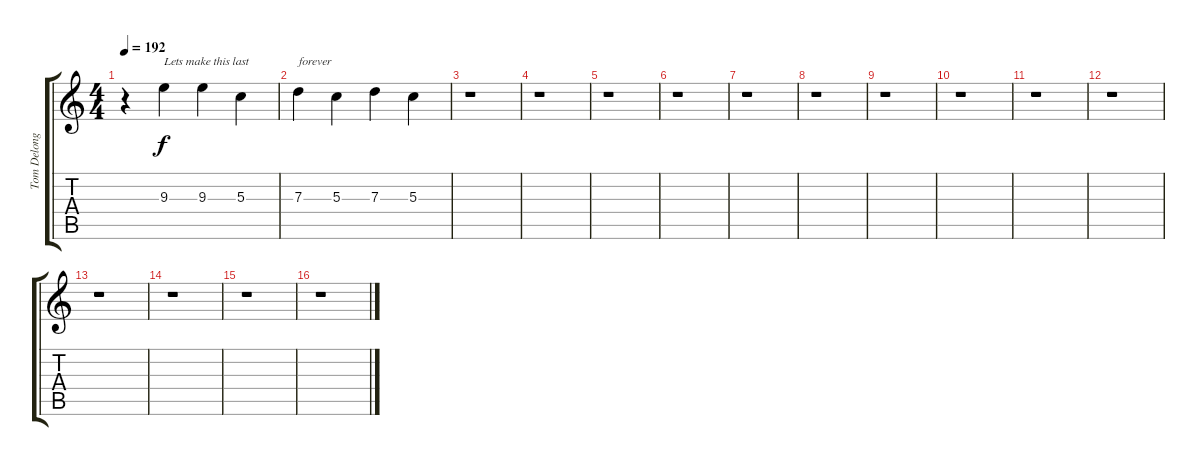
\track ("Tom Delonge (Vocals)" "Tom Delong") {instrument overdrivenguitar}
\staff {score tabs}
\tuning (E4 B3 G3 D3 A2 E2) {hide}
\ts (4 4)
\tempo 192
\clef g2
\ks c
r.4{dy f} 9.3.4{txt "Lets make this last"} 9.3.4 5.3.4 |
7.3.4{txt "forever"} 5.3.4 7.3.4 5.3.4 |
r.1 |
r.1 |
r.1 |
r.1 |
r.1 |
r.1 |
r.1 |
r.1 |
r.1 |
r.1 |
r.1 |
r.1 |
r.1 |
r.1
